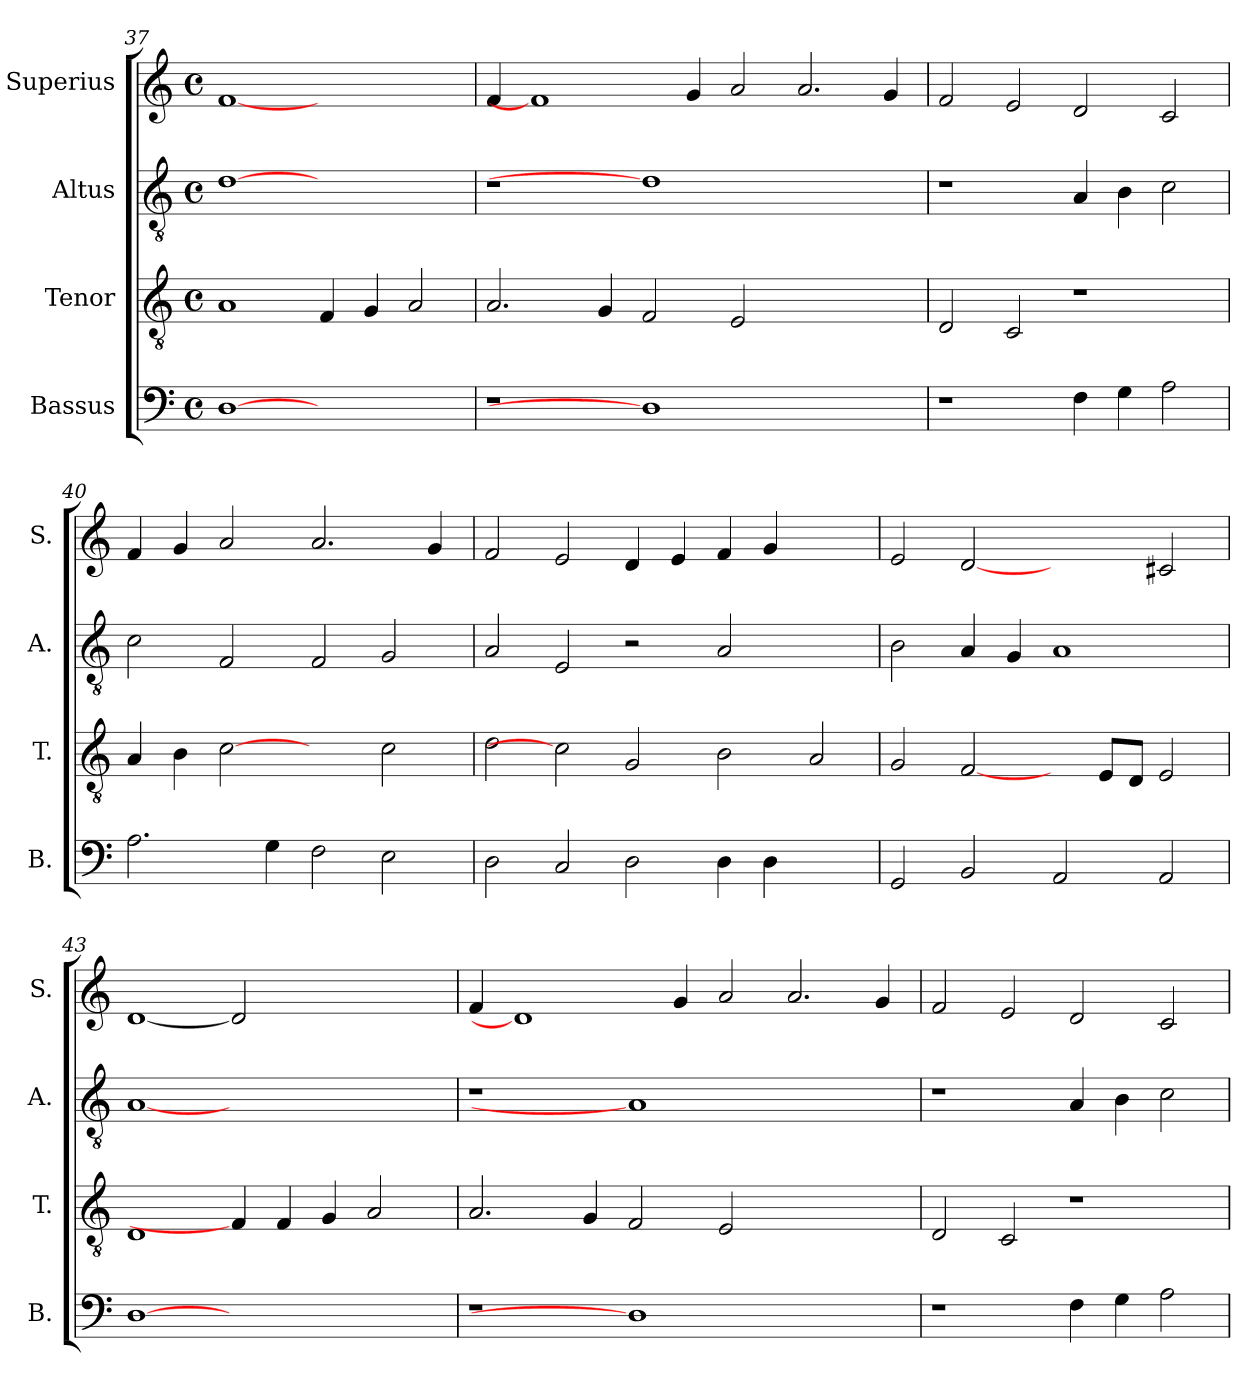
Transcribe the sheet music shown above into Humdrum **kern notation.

**kern	**kern	**kern	**kern
*part4	*part3	*part2	*part1
*staff4	*staff3	*staff2	*staff1
*I"Bassus	*I"Tenor	*I"Altus	*I"Superius
*I'B.	*I'T.	*I'A.	*I'S.
*clefF4	*clefGv2	*clefGv2	*clefG2
*	*ITrd7c12	*ITrd7c12	*
*k[]	*k[]	*k[]	*k[]
*C:	*C:	*C:	*C:
*M4/4	*M4/4	*M4/4	*M4/4
*met(c)	*met(c)	*met(c)	*met(c)
=37	=37	=37	=37
[1Di	1AAi	[1Di	[1fi
1ryy	4FFi/	1ryy	1ryy
.	4GGi/	.	.
.	2AAi/	.	.
=38	=38	=38	=38
!LO:N:vis=1	!	!LO:N:vis=1	!
1r	2.AAi/	1r	4fi/
.	.	.	1fi]
.	4GGi/	.	.
1Di]	2FFi/	1Di]	.
.	.	.	4gi/
.	2EEi/	.	2ai/
1ryy	1ryy	1ryy	2.ai/
.	.	.	4gi/
!!LO:LB:g=z
=39	=39	=39	=39
1r	2DDi/	1r	2fi/
.	2CCi/	.	2ei/
4Fi\	1r	4AAi/	2di/
4Gi\	.	4BBi\	.
2Ai\	.	2Ci\	2ci/
=40	=40	=40	=40
2.Ai\	4AAi/	2Ci\	4fi/
.	4BBi\	.	4gi/
.	[2Ci	2FFi/	2ai/
4Gi\	.	.	.
2Fi\	2ryy	2FFi/	2.ai/
2Ei\	2Ci\	2GGi/	.
.	.	.	4gi/
=41	=41	=41	=41
2Di\	2Di\	2AAi/	2fi/
2Ci/	2Ci]	2EEi/	2ei/
2Di\	2GGi/	2r	4di/
.	.	.	4ei/
4Di\	2BBi\	2AAi/	4fi/
4Di\	.	.	4gi/
2ryy	2AAi/	2ryy	2ryy
=42	=42	=42	=42
2GGi/	2GGi/	2BBi\	2ei/
2BBi/	[2FFi/	4AAi/	[2di
.	.	4GGi/	.
2AAi/	4ryy	1AAi	2ryy
.	8EEi/L	.	.
.	8DDi/J	.	.
2AAi/	2EEi/	.	2c#Xi/
=43	=43	=43	=43
[1Di	1DDi	[1AAi	[1di
1ryy	4FFi/]	1ryy	2di]
.	4FFi/	.	.
.	4GGi/	.	2.ryy
.	2AAi/	.	.
4ryy	.	4ryy	.
!!LO:PB:g=z
=44	=44	=44	=44
!LO:N:vis=1	!	!LO:N:vis=1	!
1r	2.AAi/	1r	4fi/
.	.	.	1di]
.	4GGi/	.	.
1Di]	2FFi/	1AAi]	.
.	.	.	4gi/
.	2EEi/	.	2ai/
1ryy	1ryy	1ryy	2.ai/
.	.	.	4gi/
=45	=45	=45	=45
1r	2DDi/	1r	2fi/
.	2CCi/	.	2ei/
4Fi\	1r	4AAi/	2di/
4Gi\	.	4BBi\	.
2Ai\	.	2Ci\	2ci/
=	=	=	=
*-	*-	*-	*-
